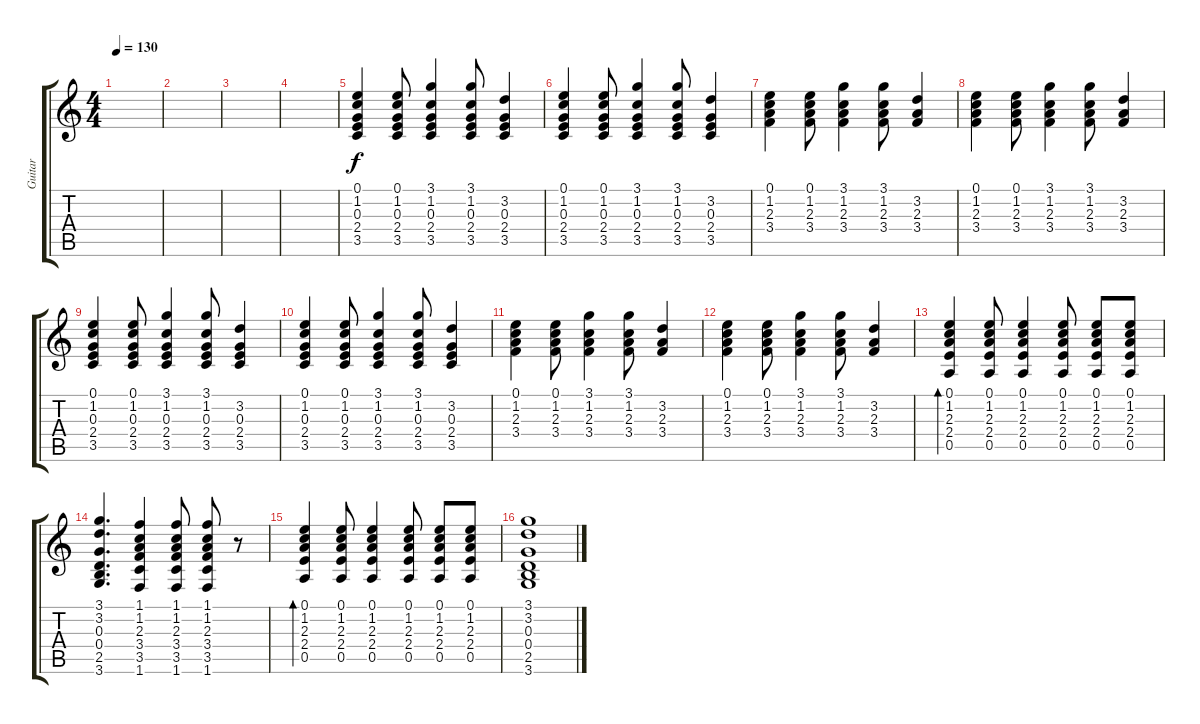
\track ("Guitar" "Guitar") {instrument acousticguitarsteel}
\staff {score tabs}
\tuning (E4 B3 G3 D3 A2 E2) {hide}
\ts (4 4)
\tempo 130
\clef g2
\ks c
|
|
|
|
(0.1 1.2 0.3 2.4 3.5).4 (0.1 1.2 0.3 2.4 3.5).8 (3.1 1.2 0.3 2.4 3.5).4 (3.1 1.2 0.3 2.4 3.5).8 (3.2 0.3 2.4 3.5).4 |
(0.1 1.2 0.3 2.4 3.5).4 (0.1 1.2 0.3 2.4 3.5).8 (3.1 1.2 0.3 2.4 3.5).4 (3.1 1.2 0.3 2.4 3.5).8 (3.2 0.3 2.4 3.5).4 |
(0.1 1.2 2.3 3.4).4 (0.1 1.2 2.3 3.4).8 (3.1 1.2 2.3 3.4).4 (3.1 1.2 2.3 3.4).8 (3.2 2.3 3.4).4 |
(0.1 1.2 2.3 3.4).4 (0.1 1.2 2.3 3.4).8 (3.1 1.2 2.3 3.4).4 (3.1 1.2 2.3 3.4).8 (3.2 2.3 3.4).4 |
(0.1 1.2 0.3 2.4 3.5).4 (0.1 1.2 0.3 2.4 3.5).8 (3.1 1.2 0.3 2.4 3.5).4 (3.1 1.2 0.3 2.4 3.5).8 (3.2 0.3 2.4 3.5).4 |
(0.1 1.2 0.3 2.4 3.5).4 (0.1 1.2 0.3 2.4 3.5).8 (3.1 1.2 0.3 2.4 3.5).4 (3.1 1.2 0.3 2.4 3.5).8 (3.2 0.3 2.4 3.5).4 |
(0.1 1.2 2.3 3.4).4 (0.1 1.2 2.3 3.4).8 (3.1 1.2 2.3 3.4).4 (3.1 1.2 2.3 3.4).8 (3.2 2.3 3.4).4 |
(0.1 1.2 2.3 3.4).4 (0.1 1.2 2.3 3.4).8 (3.1 1.2 2.3 3.4).4 (3.1 1.2 2.3 3.4).8 (3.2 2.3 3.4).4 |
(0.1 1.2 2.3 2.4 0.5).4{bd 60} (0.1 1.2 2.3 2.4 0.5).8 (0.1 1.2 2.3 2.4 0.5).4 (0.1 1.2 2.3 2.4 0.5).8 (0.1 1.2 2.3 2.4 0.5).8 (0.1 1.2 2.3 2.4 0.5).8 |
(3.1 3.2 0.3 0.4 2.5 3.6).4{d} (1.1 1.2 2.3 3.4 3.5 1.6).4 (1.1 1.2 2.3 3.4 3.5 1.6).8 (1.1 1.2 2.3 3.4 3.5 1.6).8 r.8 |
(0.1 1.2 2.3 2.4 0.5).4{bd 60} (0.1 1.2 2.3 2.4 0.5).8 (0.1 1.2 2.3 2.4 0.5).4 (0.1 1.2 2.3 2.4 0.5).8 (0.1 1.2 2.3 2.4 0.5).8 (0.1 1.2 2.3 2.4 0.5).8 |
(3.1 3.2 0.3 0.4 2.5 3.6).1
